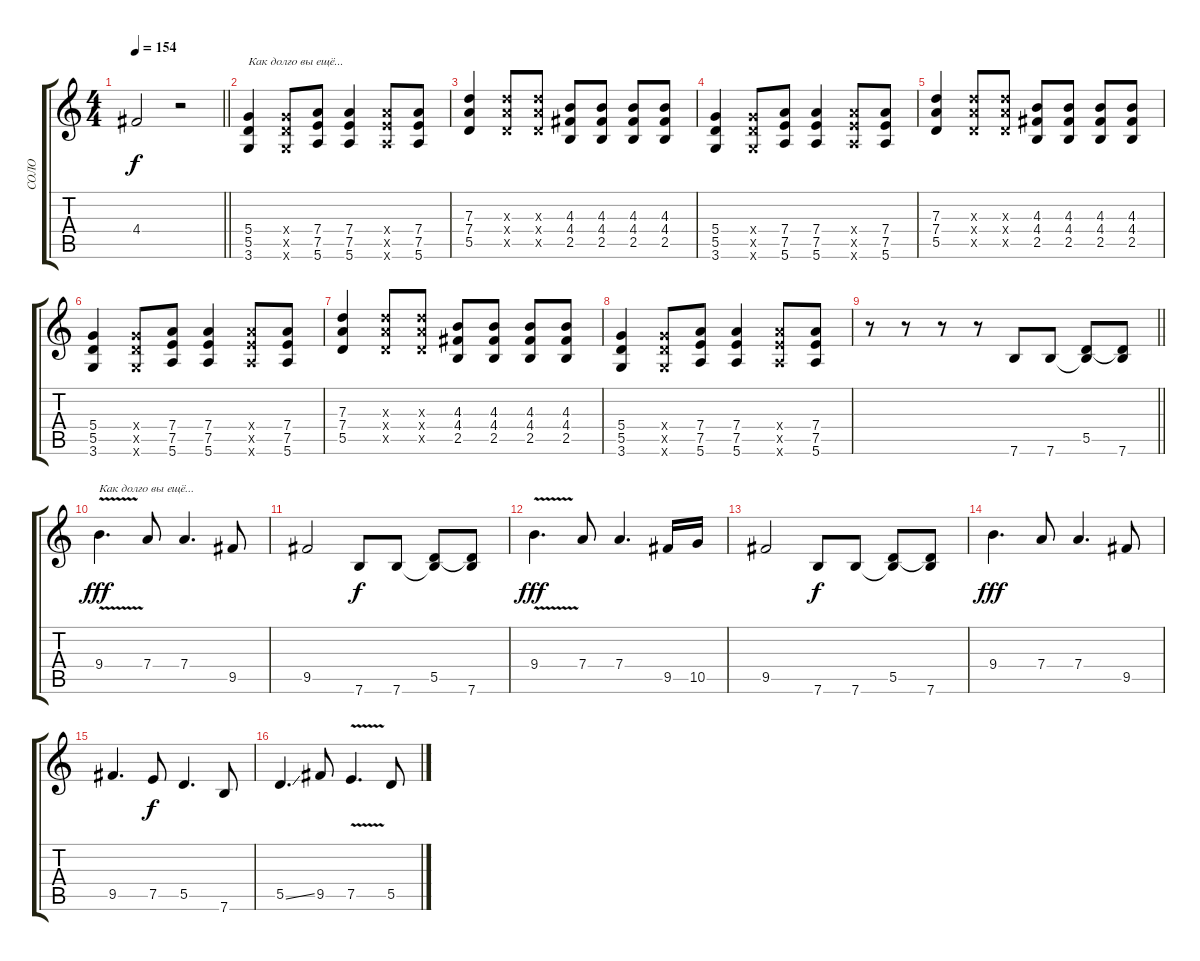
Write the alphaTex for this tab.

\track ("СОЛО" "СОЛО") {instrument distortionguitar}
\staff {score tabs}
\tuning (E4 B3 G3 D3 A2 E2) {hide}
\ts (4 4)
\tempo 154
\clef g2
\barLineRight lightlight
\ks c
4.4{t}.2{dy f} r.2 |
(5.4 5.5 3.6).4{txt "Как долго вы ещё..."} (5.4{x} 5.5{x} 3.6{x}).8 (7.4 7.5 5.6).8 (7.4 7.5 5.6).4 (7.4{x} 7.5{x} 5.6{x}).8 (7.4 7.5 5.6).8 |
(7.3 7.4 5.5).4 (7.3{x} 7.4{x} 5.5{x}).8 (7.3{x} 7.4{x} 5.5{x}).8 (4.3 4.4 2.5).8 (4.3 4.4 2.5).8 (4.3 4.4 2.5).8 (4.3 4.4 2.5).8 |
(5.4 5.5 3.6).4 (5.4{x} 5.5{x} 3.6{x}).8 (7.4 7.5 5.6).8 (7.4 7.5 5.6).4 (7.4{x} 7.5{x} 5.6{x}).8 (7.4 7.5 5.6).8 |
(7.3 7.4 5.5).4 (7.3{x} 7.4{x} 5.5{x}).8 (7.3{x} 7.4{x} 5.5{x}).8 (4.3 4.4 2.5).8 (4.3 4.4 2.5).8 (4.3 4.4 2.5).8 (4.3 4.4 2.5).8 |
(5.4 5.5 3.6).4 (5.4{x} 5.5{x} 3.6{x}).8 (7.4 7.5 5.6).8 (7.4 7.5 5.6).4 (7.4{x} 7.5{x} 5.6{x}).8 (7.4 7.5 5.6).8 |
(7.3 7.4 5.5).4 (7.3{x} 7.4{x} 5.5{x}).8 (7.3{x} 7.4{x} 5.5{x}).8 (4.3 4.4 2.5).8 (4.3 4.4 2.5).8 (4.3 4.4 2.5).8 (4.3 4.4 2.5).8 |
(5.4 5.5 3.6).4 (5.4{x} 5.5{x} 3.6{x}).8 (7.4 7.5 5.6).8 (7.4 7.5 5.6).4 (7.4{x} 7.5{x} 5.6{x}).8 (7.4 7.5 5.6).8 |
\barLineRight lightlight
r.8 r.8 r.8 r.8 7.6.8 7.6.8 (5.5 7.6{t}).8 (5.5{t} 7.6).8 |
9.4{v}.4{d txt "Как долго вы ещё..." dy fff} 7.4.8 7.4.4{d} 9.5.8 |
9.5.2 7.6.8{dy f} 7.6.8 (5.5 7.6{t}).8 (5.5{t} 7.6).8 |
9.4{v}.4{d dy fff} 7.4.8 7.4.4{d} 9.5.16 10.5.16 |
9.5.2 7.6.8{dy f} 7.6.8 (5.5 7.6{t}).8 (5.5{t} 7.6).8 |
9.4.4{d dy fff} 7.4.8 7.4.4{d} 9.5.8 |
9.5.4{d} 7.5.8{dy f} 5.5.4{d} 7.6.8 |
5.5{ss}.4{d} 9.5.8 7.5{v}.4{d} 5.5.8
